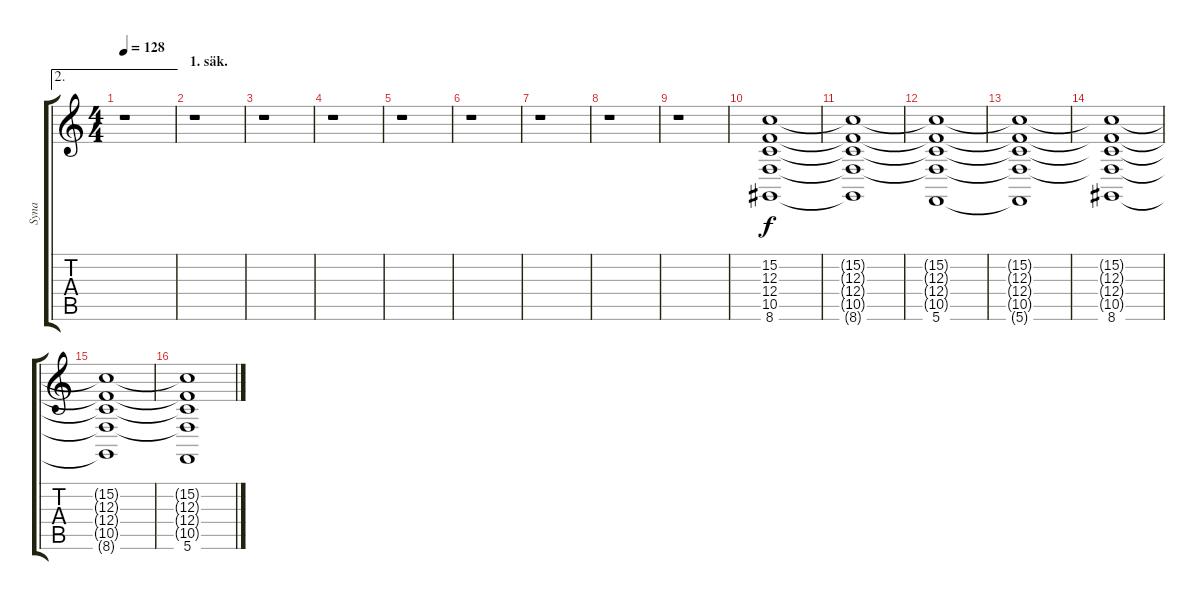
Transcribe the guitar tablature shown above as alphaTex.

\track ("Syna" "Syna") {instrument choiraahs}
\staff {score tabs}
\tuning (D4 A3 F3 C3 G2 C2) {hide}
\ae 2
\ts (4 4)
\tempo 128
\clef g2
\ks c
r.1{dy fff} |
\section ("" "1. säk.")
r.1 |
r.1 |
r.1 |
r.1 |
r.1 |
r.1 |
r.1 |
r.1 |
(15.2 12.3 12.4 10.5 8.6).1{dy f} |
(15.2{t} 12.3{t} 12.4{t} 10.5{t} 8.6{t}).1 |
(15.2{t} 12.3{t} 12.4{t} 10.5{t} 5.6).1 |
(15.2{t} 12.3{t} 12.4{t} 10.5{t} 5.6{t}).1 |
(15.2{t} 12.3{t} 12.4{t} 10.5{t} 8.6).1 |
(15.2{t} 12.3{t} 12.4{t} 10.5{t} 8.6{t}).1 |
(15.2{t} 12.3{t} 12.4{t} 10.5{t} 5.6).1
